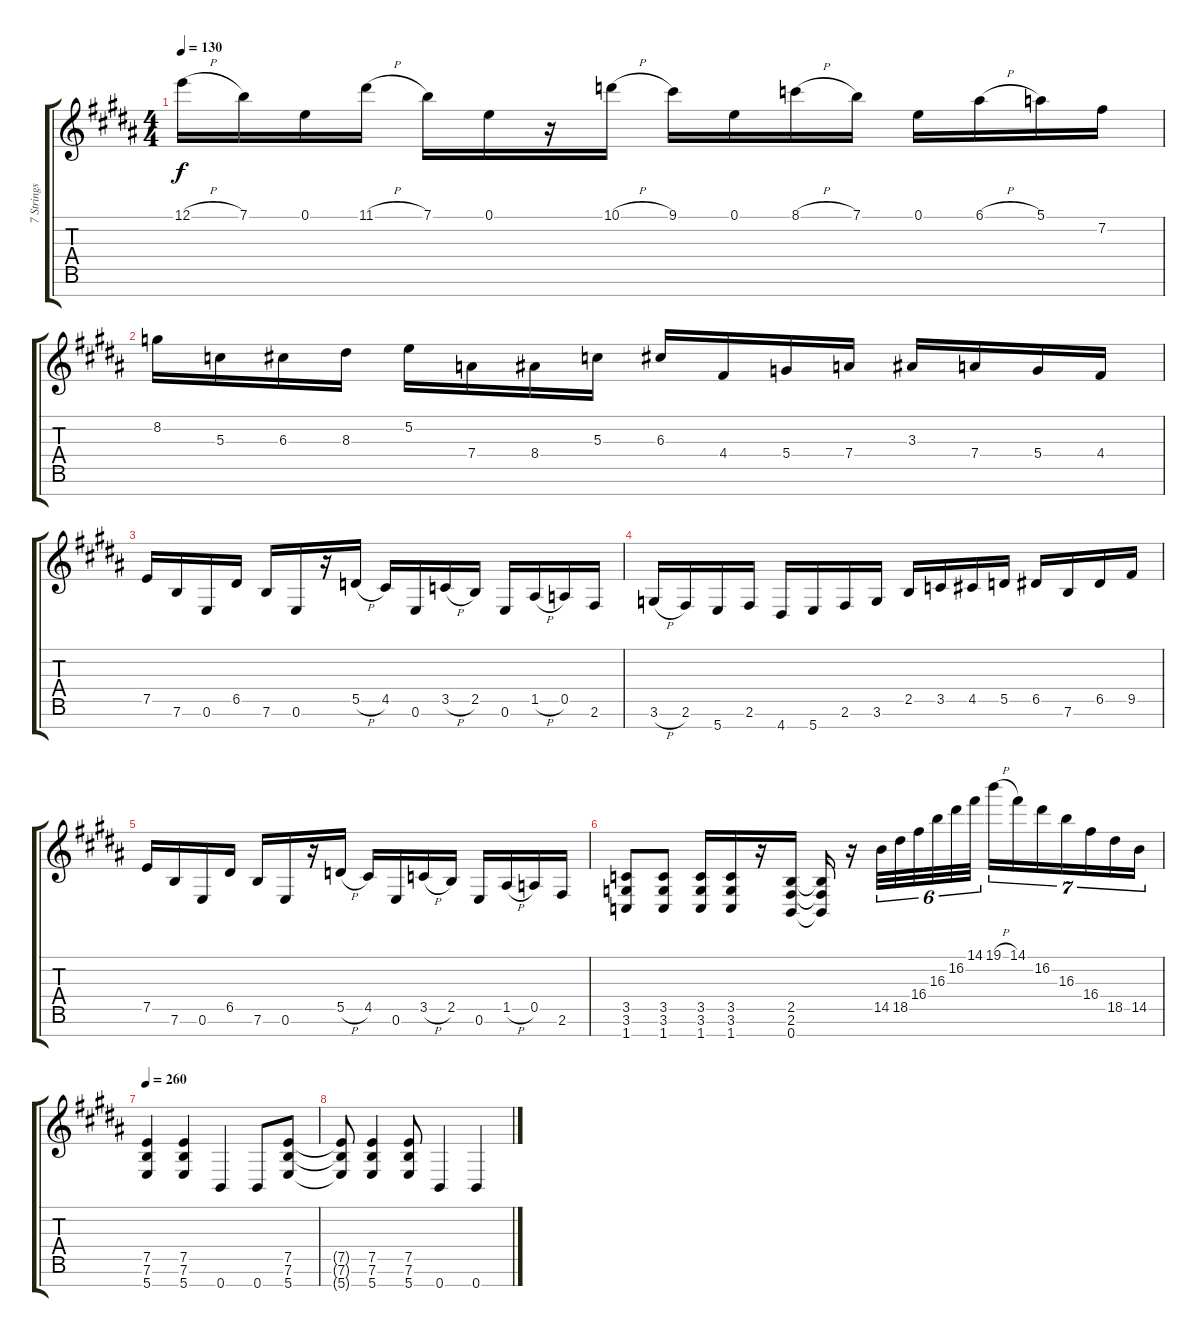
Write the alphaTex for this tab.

\track ("7 Strings Guitar - John Petrucci" "7 Strings ") {instrument distortionguitar}
\staff {score tabs}
\tuning (E4 B3 G3 D3 A2 E2 B1) {hide}
\ts (4 4)
\tempo 130
\clef g2
\ks b
12.1{h}.16{dy f} 7.1.16 0.1.16 11.1{h}.16 7.1.16 0.1.16 r.16 10.1{h}.16 9.1.16 0.1.16 8.1{h}.16 7.1.16 0.1.16 6.1{h}.16 5.1.16 7.2.16 |
8.2.16 5.3.16 6.3.16 8.3.16 5.2.16 7.4.16 8.4.16 5.3.16 6.3.16 4.4.16 5.4.16 7.4.16 3.3.16 7.4.16 5.4.16 4.4.16 |
7.5.16 7.6.16 0.6.16 6.5.16 7.6.16 0.6.16 r.16 5.5{h}.16 4.5.16 0.6.16 3.5{h}.16 2.5.16 0.6.16 1.5{h}.16 0.5.16 2.6.16 |
3.6{h}.16 2.6.16 5.7.16 2.6.16 4.7.16 5.7.16 2.6.16 3.6.16 2.5.16 3.5.16 4.5.16 5.5.16 6.5.16 7.6.16 6.5.16 9.5.16 |
7.5.16 7.6.16 0.6.16 6.5.16 7.6.16 0.6.16 r.16 5.5{h}.16 4.5.16 0.6.16 3.5{h}.16 2.5.16 0.6.16 1.5{h}.16 0.5.16 2.6.16 |
(3.5 3.6 1.7).8 (3.5 3.6 1.7).8 (3.5 3.6 1.7).16 (3.5 3.6 1.7).16 r.16 (2.5 2.6 0.7).16 (2.5{t} 2.6{t} 0.7{t}).16 r.16 14.5.32{tu (6 4)} 18.5.32{tu (6 4)} 16.4.32{tu (6 4) beam splitsecondary} 16.3.32{tu (6 4)} 16.2.32{tu (6 4)} 14.1.32{tu (6 4)} 19.1{h}.16{tu (7 4)} 14.1.16{tu (7 4)} 16.2.16{tu (7 4)} 16.3.16{tu (7 4)} 16.4.16{tu (7 4)} 18.5.16{tu (7 4)} 14.5.16{tu (7 4)} |
\tempo 260
(7.5 7.6 5.7).4 (7.5 7.6 5.7).4 0.7.4 0.7.8 (7.5 7.6 5.7).8 |
(7.5{t} 7.6{t} 5.7{t}).8 (7.5 7.6 5.7).4 (7.5 7.6 5.7).8 0.7.4 0.7.4
